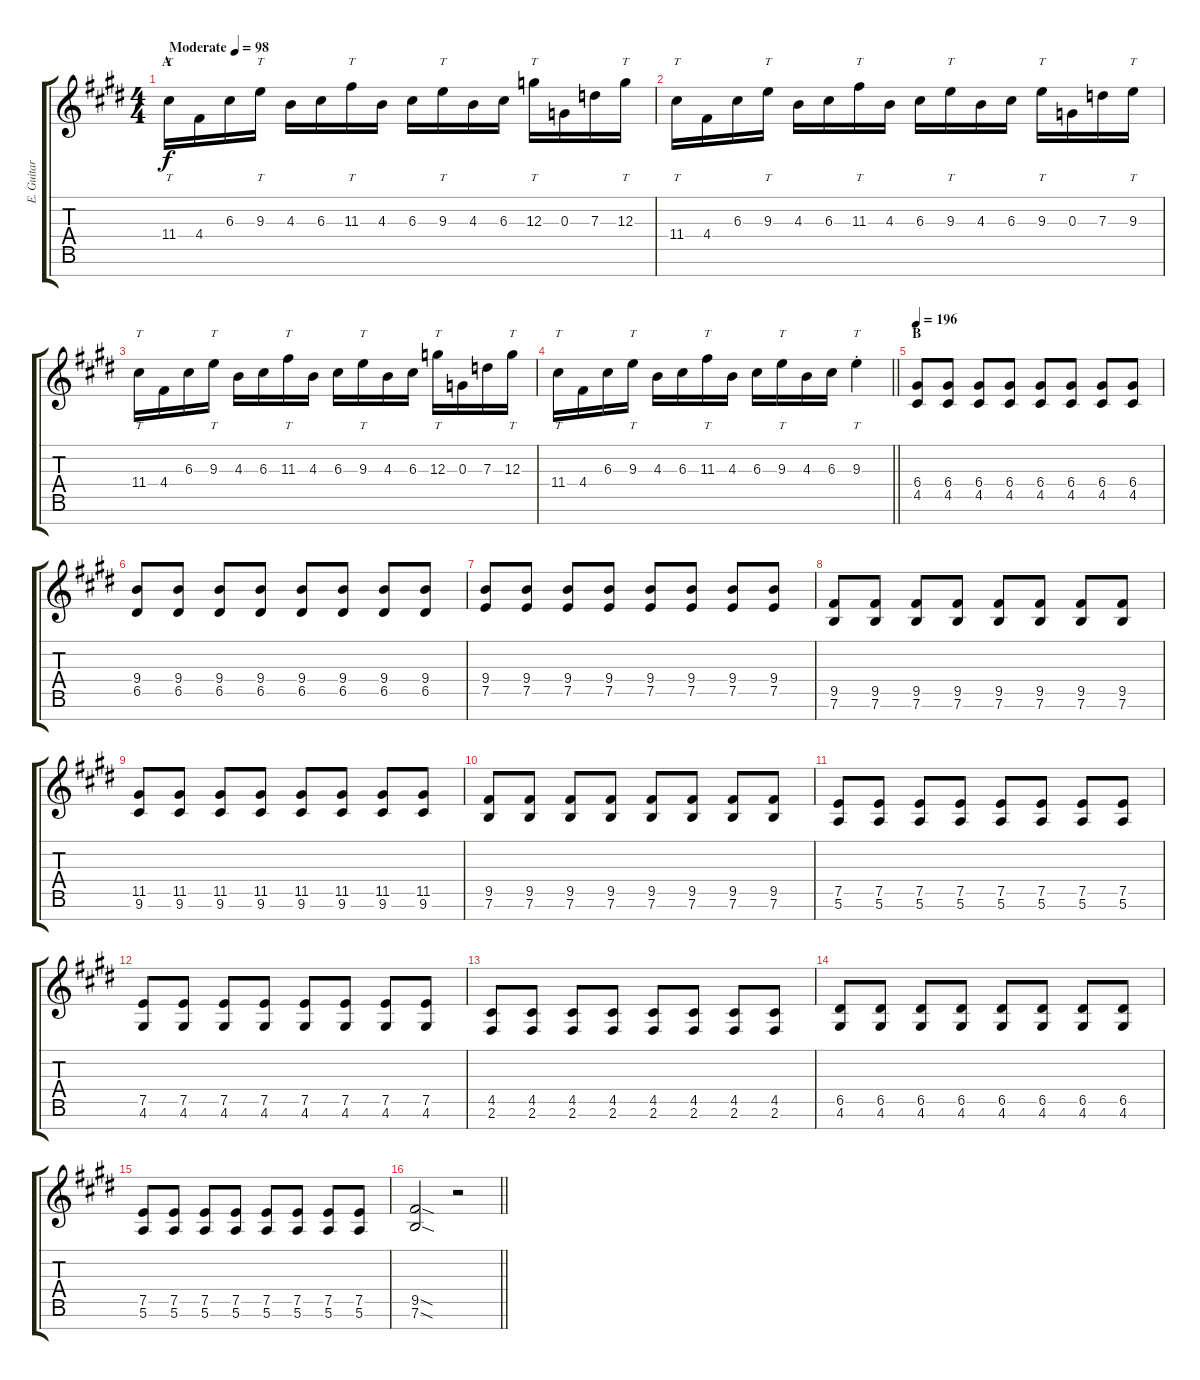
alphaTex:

\track ("E. Guitar I" "E. Guitar ") {instrument overdrivenguitar}
\staff {score tabs}
\tuning (E4 B3 G3 D3 A2 E2 B1) {hide}
\ts (4 4)
\section ("" "A")
\tempo (98 "Moderate")
\clef g2
\ks e
11.4.16{tt dy f instrument overdrivenguitar} 4.4.16 6.3.16 9.3.16{tt} 4.3.16 6.3.16 11.3.16{tt} 4.3.16 6.3.16 9.3.16{tt} 4.3.16 6.3.16 12.3.16{tt} 0.3.16 7.3.16 12.3.16{tt} |
11.4.16{tt} 4.4.16 6.3.16 9.3.16{tt} 4.3.16 6.3.16 11.3.16{tt} 4.3.16 6.3.16 9.3.16{tt} 4.3.16 6.3.16 9.3.16{tt} 0.3.16 7.3.16 9.3.16{tt} |
11.4.16{tt} 4.4.16 6.3.16 9.3.16{tt} 4.3.16 6.3.16 11.3.16{tt} 4.3.16 6.3.16 9.3.16{tt} 4.3.16 6.3.16 12.3.16{tt} 0.3.16 7.3.16 12.3.16{tt} |
\barLineRight lightlight
11.4.16{tt} 4.4.16 6.3.16 9.3.16{tt} 4.3.16 6.3.16 11.3.16{tt} 4.3.16 6.3.16 9.3.16{tt} 4.3.16 6.3.16 9.3{st}.4{tt} |
\section ("" "B")
\tempo 196
(6.4 4.5).8 (6.4 4.5).8 (6.4 4.5).8 (6.4 4.5).8 (6.4 4.5).8 (6.4 4.5).8 (6.4 4.5).8 (6.4 4.5).8 |
(9.4 6.5).8 (9.4 6.5).8 (9.4 6.5).8 (9.4 6.5).8 (9.4 6.5).8 (9.4 6.5).8 (9.4 6.5).8 (9.4 6.5).8 |
(9.4 7.5).8 (9.4 7.5).8 (9.4 7.5).8 (9.4 7.5).8 (9.4 7.5).8 (9.4 7.5).8 (9.4 7.5).8 (9.4 7.5).8 |
(9.5 7.6).8 (9.5 7.6).8 (9.5 7.6).8 (9.5 7.6).8 (9.5 7.6).8 (9.5 7.6).8 (9.5 7.6).8 (9.5 7.6).8 |
(11.5 9.6).8 (11.5 9.6).8 (11.5 9.6).8 (11.5 9.6).8 (11.5 9.6).8 (11.5 9.6).8 (11.5 9.6).8 (11.5 9.6).8 |
(9.5 7.6).8 (9.5 7.6).8 (9.5 7.6).8 (9.5 7.6).8 (9.5 7.6).8 (9.5 7.6).8 (9.5 7.6).8 (9.5 7.6).8 |
(7.5 5.6).8 (7.5 5.6).8 (7.5 5.6).8 (7.5 5.6).8 (7.5 5.6).8 (7.5 5.6).8 (7.5 5.6).8 (7.5 5.6).8 |
(7.5 4.6).8 (7.5 4.6).8 (7.5 4.6).8 (7.5 4.6).8 (7.5 4.6).8 (7.5 4.6).8 (7.5 4.6).8 (7.5 4.6).8 |
(4.5 2.6).8 (4.5 2.6).8 (4.5 2.6).8 (4.5 2.6).8 (4.5 2.6).8 (4.5 2.6).8 (4.5 2.6).8 (4.5 2.6).8 |
(6.5 4.6).8 (6.5 4.6).8 (6.5 4.6).8 (6.5 4.6).8 (6.5 4.6).8 (6.5 4.6).8 (6.5 4.6).8 (6.5 4.6).8 |
(7.5 5.6).8 (7.5 5.6).8 (7.5 5.6).8 (7.5 5.6).8 (7.5 5.6).8 (7.5 5.6).8 (7.5 5.6).8 (7.5 5.6).8 |
\barLineRight lightlight
(9.5{sod} 7.6{sod}).2 r.2
